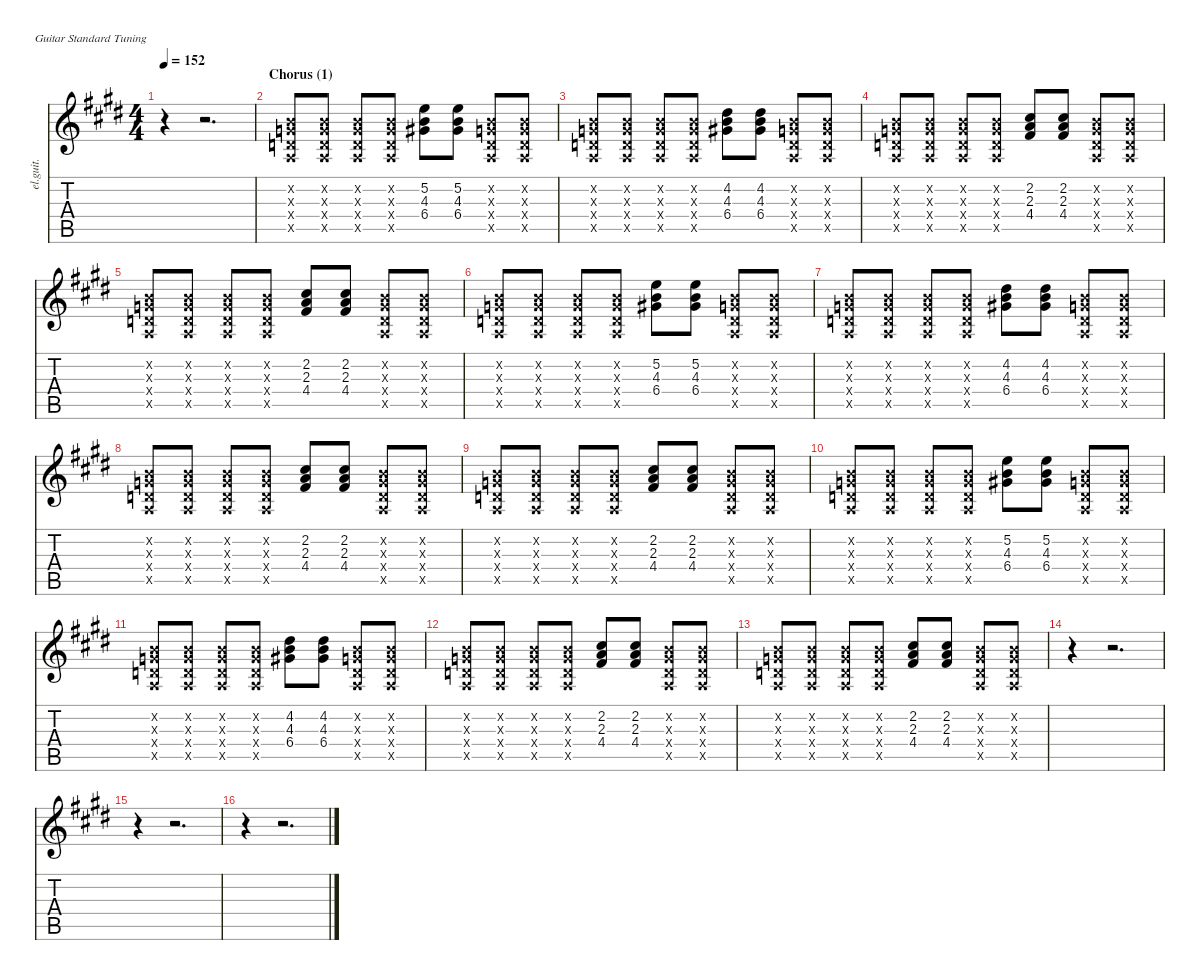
\defaultSystemsLayout 4
\hideDynamics
\bracketExtendMode nobrackets
\otherSystemsTrackNameOrientation horizontal
\track ("Guitar (Clean)" "el.guit.") {instrument electricguitarclean}
\staff {score tabs}
\tuning (E4 B3 G3 D3 A2 E2)
\ts (4 4)
\tempo 152
\clef g2
\ks c#minor
r.4{dy f} r.2{d} |
\section ("" "Chorus (1)")
(0.2{x acc forcenatural} 0.3{x acc forcenatural} 0.4{x acc forcenatural} 0.5{x acc forcenatural}).8 (0.2{x acc forcenatural} 0.3{x acc forcenatural} 0.4{x acc forcenatural} 0.5{x acc forcenatural}).8 (0.2{x acc forcenatural} 0.3{x acc forcenatural} 0.4{x acc forcenatural} 0.5{x acc forcenatural}).8 (0.2{x acc forcenatural} 0.3{x acc forcenatural} 0.4{x acc forcenatural} 0.5{x acc forcenatural}).8 (5.2{acc forcenatural} 4.3{acc forcenatural} 6.4{acc #}).8 (5.2{acc forcenatural} 4.3{acc forcenatural} 6.4{acc #}).8 (0.2{x acc forcenatural} 0.3{x acc forcenatural} 0.4{x acc forcenatural} 0.5{x acc forcenatural}).8 (0.2{x acc forcenatural} 0.3{x acc forcenatural} 0.4{x acc forcenatural} 0.5{x acc forcenatural}).8 |
(0.2{x acc forcenatural} 0.3{x acc forcenatural} 0.4{x acc forcenatural} 0.5{x acc forcenatural}).8 (0.2{x acc forcenatural} 0.3{x acc forcenatural} 0.4{x acc forcenatural} 0.5{x acc forcenatural}).8 (0.2{x acc forcenatural} 0.3{x acc forcenatural} 0.4{x acc forcenatural} 0.5{x acc forcenatural}).8 (0.2{x acc forcenatural} 0.3{x acc forcenatural} 0.4{x acc forcenatural} 0.5{x acc forcenatural}).8 (4.2{acc #} 4.3{acc forcenatural} 6.4{acc #}).8 (4.2{acc #} 4.3{acc forcenatural} 6.4{acc #}).8 (0.2{x acc forcenatural} 0.3{x acc forcenatural} 0.4{x acc forcenatural} 0.5{x acc forcenatural}).8 (0.2{x acc forcenatural} 0.3{x acc forcenatural} 0.4{x acc forcenatural} 0.5{x acc forcenatural}).8 |
(0.2{x acc forcenatural} 0.3{x acc forcenatural} 0.4{x acc forcenatural} 0.5{x acc forcenatural}).8 (0.2{x acc forcenatural} 0.3{x acc forcenatural} 0.4{x acc forcenatural} 0.5{x acc forcenatural}).8 (0.2{x acc forcenatural} 0.3{x acc forcenatural} 0.4{x acc forcenatural} 0.5{x acc forcenatural}).8 (0.2{x acc forcenatural} 0.3{x acc forcenatural} 0.4{x acc forcenatural} 0.5{x acc forcenatural}).8 (2.2{acc #} 2.3{acc forcenatural} 4.4{acc #}).8 (2.2{acc #} 2.3{acc forcenatural} 4.4{acc #}).8 (0.2{x acc forcenatural} 0.3{x acc forcenatural} 0.4{x acc forcenatural} 0.5{x acc forcenatural}).8 (0.2{x acc forcenatural} 0.3{x acc forcenatural} 0.4{x acc forcenatural} 0.5{x acc forcenatural}).8 |
(0.2{x acc forcenatural} 0.3{x acc forcenatural} 0.4{x acc forcenatural} 0.5{x acc forcenatural}).8 (0.2{x acc forcenatural} 0.3{x acc forcenatural} 0.4{x acc forcenatural} 0.5{x acc forcenatural}).8 (0.2{x acc forcenatural} 0.3{x acc forcenatural} 0.4{x acc forcenatural} 0.5{x acc forcenatural}).8 (0.2{x acc forcenatural} 0.3{x acc forcenatural} 0.4{x acc forcenatural} 0.5{x acc forcenatural}).8 (2.2{acc #} 2.3{acc forcenatural} 4.4{acc #}).8 (2.2{acc #} 2.3{acc forcenatural} 4.4{acc #}).8 (0.2{x acc forcenatural} 0.3{x acc forcenatural} 0.4{x acc forcenatural} 0.5{x acc forcenatural}).8 (0.2{x acc forcenatural} 0.3{x acc forcenatural} 0.4{x acc forcenatural} 0.5{x acc forcenatural}).8 |
(0.2{x acc forcenatural} 0.3{x acc forcenatural} 0.4{x acc forcenatural} 0.5{x acc forcenatural}).8 (0.2{x acc forcenatural} 0.3{x acc forcenatural} 0.4{x acc forcenatural} 0.5{x acc forcenatural}).8 (0.2{x acc forcenatural} 0.3{x acc forcenatural} 0.4{x acc forcenatural} 0.5{x acc forcenatural}).8 (0.2{x acc forcenatural} 0.3{x acc forcenatural} 0.4{x acc forcenatural} 0.5{x acc forcenatural}).8 (5.2{acc forcenatural} 4.3{acc forcenatural} 6.4{acc #}).8 (5.2{acc forcenatural} 4.3{acc forcenatural} 6.4{acc #}).8 (0.2{x acc forcenatural} 0.3{x acc forcenatural} 0.4{x acc forcenatural} 0.5{x acc forcenatural}).8 (0.2{x acc forcenatural} 0.3{x acc forcenatural} 0.4{x acc forcenatural} 0.5{x acc forcenatural}).8 |
(0.2{x acc forcenatural} 0.3{x acc forcenatural} 0.4{x acc forcenatural} 0.5{x acc forcenatural}).8 (0.2{x acc forcenatural} 0.3{x acc forcenatural} 0.4{x acc forcenatural} 0.5{x acc forcenatural}).8 (0.2{x acc forcenatural} 0.3{x acc forcenatural} 0.4{x acc forcenatural} 0.5{x acc forcenatural}).8 (0.2{x acc forcenatural} 0.3{x acc forcenatural} 0.4{x acc forcenatural} 0.5{x acc forcenatural}).8 (4.2{acc #} 4.3{acc forcenatural} 6.4{acc #}).8 (4.2{acc #} 4.3{acc forcenatural} 6.4{acc #}).8 (0.2{x acc forcenatural} 0.3{x acc forcenatural} 0.4{x acc forcenatural} 0.5{x acc forcenatural}).8 (0.2{x acc forcenatural} 0.3{x acc forcenatural} 0.4{x acc forcenatural} 0.5{x acc forcenatural}).8 |
(0.2{x acc forcenatural} 0.3{x acc forcenatural} 0.4{x acc forcenatural} 0.5{x acc forcenatural}).8 (0.2{x acc forcenatural} 0.3{x acc forcenatural} 0.4{x acc forcenatural} 0.5{x acc forcenatural}).8 (0.2{x acc forcenatural} 0.3{x acc forcenatural} 0.4{x acc forcenatural} 0.5{x acc forcenatural}).8 (0.2{x acc forcenatural} 0.3{x acc forcenatural} 0.4{x acc forcenatural} 0.5{x acc forcenatural}).8 (2.2{acc #} 2.3{acc forcenatural} 4.4{acc #}).8 (2.2{acc #} 2.3{acc forcenatural} 4.4{acc #}).8 (0.2{x acc forcenatural} 0.3{x acc forcenatural} 0.4{x acc forcenatural} 0.5{x acc forcenatural}).8 (0.2{x acc forcenatural} 0.3{x acc forcenatural} 0.4{x acc forcenatural} 0.5{x acc forcenatural}).8 |
(0.2{x acc forcenatural} 0.3{x acc forcenatural} 0.4{x acc forcenatural} 0.5{x acc forcenatural}).8 (0.2{x acc forcenatural} 0.3{x acc forcenatural} 0.4{x acc forcenatural} 0.5{x acc forcenatural}).8 (0.2{x acc forcenatural} 0.3{x acc forcenatural} 0.4{x acc forcenatural} 0.5{x acc forcenatural}).8 (0.2{x acc forcenatural} 0.3{x acc forcenatural} 0.4{x acc forcenatural} 0.5{x acc forcenatural}).8 (2.2{acc #} 2.3{acc forcenatural} 4.4{acc #}).8 (2.2{acc #} 2.3{acc forcenatural} 4.4{acc #}).8 (0.2{x acc forcenatural} 0.3{x acc forcenatural} 0.4{x acc forcenatural} 0.5{x acc forcenatural}).8 (0.2{x acc forcenatural} 0.3{x acc forcenatural} 0.4{x acc forcenatural} 0.5{x acc forcenatural}).8 |
(0.2{x acc forcenatural} 0.3{x acc forcenatural} 0.4{x acc forcenatural} 0.5{x acc forcenatural}).8 (0.2{x acc forcenatural} 0.3{x acc forcenatural} 0.4{x acc forcenatural} 0.5{x acc forcenatural}).8 (0.2{x acc forcenatural} 0.3{x acc forcenatural} 0.4{x acc forcenatural} 0.5{x acc forcenatural}).8 (0.2{x acc forcenatural} 0.3{x acc forcenatural} 0.4{x acc forcenatural} 0.5{x acc forcenatural}).8 (5.2{acc forcenatural} 4.3{acc forcenatural} 6.4{acc #}).8 (5.2{acc forcenatural} 4.3{acc forcenatural} 6.4{acc #}).8 (0.2{x acc forcenatural} 0.3{x acc forcenatural} 0.4{x acc forcenatural} 0.5{x acc forcenatural}).8 (0.2{x acc forcenatural} 0.3{x acc forcenatural} 0.4{x acc forcenatural} 0.5{x acc forcenatural}).8 |
(0.2{x acc forcenatural} 0.3{x acc forcenatural} 0.4{x acc forcenatural} 0.5{x acc forcenatural}).8 (0.2{x acc forcenatural} 0.3{x acc forcenatural} 0.4{x acc forcenatural} 0.5{x acc forcenatural}).8 (0.2{x acc forcenatural} 0.3{x acc forcenatural} 0.4{x acc forcenatural} 0.5{x acc forcenatural}).8 (0.2{x acc forcenatural} 0.3{x acc forcenatural} 0.4{x acc forcenatural} 0.5{x acc forcenatural}).8 (4.2{acc #} 4.3{acc forcenatural} 6.4{acc #}).8 (4.2{acc #} 4.3{acc forcenatural} 6.4{acc #}).8 (0.2{x acc forcenatural} 0.3{x acc forcenatural} 0.4{x acc forcenatural} 0.5{x acc forcenatural}).8 (0.2{x acc forcenatural} 0.3{x acc forcenatural} 0.4{x acc forcenatural} 0.5{x acc forcenatural}).8 |
(0.2{x acc forcenatural} 0.3{x acc forcenatural} 0.4{x acc forcenatural} 0.5{x acc forcenatural}).8 (0.2{x acc forcenatural} 0.3{x acc forcenatural} 0.4{x acc forcenatural} 0.5{x acc forcenatural}).8 (0.2{x acc forcenatural} 0.3{x acc forcenatural} 0.4{x acc forcenatural} 0.5{x acc forcenatural}).8 (0.2{x acc forcenatural} 0.3{x acc forcenatural} 0.4{x acc forcenatural} 0.5{x acc forcenatural}).8 (2.2{acc #} 2.3{acc forcenatural} 4.4{acc #}).8 (2.2{acc #} 2.3{acc forcenatural} 4.4{acc #}).8 (0.2{x acc forcenatural} 0.3{x acc forcenatural} 0.4{x acc forcenatural} 0.5{x acc forcenatural}).8 (0.2{x acc forcenatural} 0.3{x acc forcenatural} 0.4{x acc forcenatural} 0.5{x acc forcenatural}).8 |
(0.2{x acc forcenatural} 0.3{x acc forcenatural} 0.4{x acc forcenatural} 0.5{x acc forcenatural}).8 (0.2{x acc forcenatural} 0.3{x acc forcenatural} 0.4{x acc forcenatural} 0.5{x acc forcenatural}).8 (0.2{x acc forcenatural} 0.3{x acc forcenatural} 0.4{x acc forcenatural} 0.5{x acc forcenatural}).8 (0.2{x acc forcenatural} 0.3{x acc forcenatural} 0.4{x acc forcenatural} 0.5{x acc forcenatural}).8 (2.2{acc #} 2.3{acc forcenatural} 4.4{acc #}).8 (2.2{acc #} 2.3{acc forcenatural} 4.4{acc #}).8 (0.2{x acc forcenatural} 0.3{x acc forcenatural} 0.4{x acc forcenatural} 0.5{x acc forcenatural}).8 (0.2{x acc forcenatural} 0.3{x acc forcenatural} 0.4{x acc forcenatural} 0.5{x acc forcenatural}).8 |
r.4 r.2{d} |
r.4 r.2{d} |
r.4 r.2{d}
